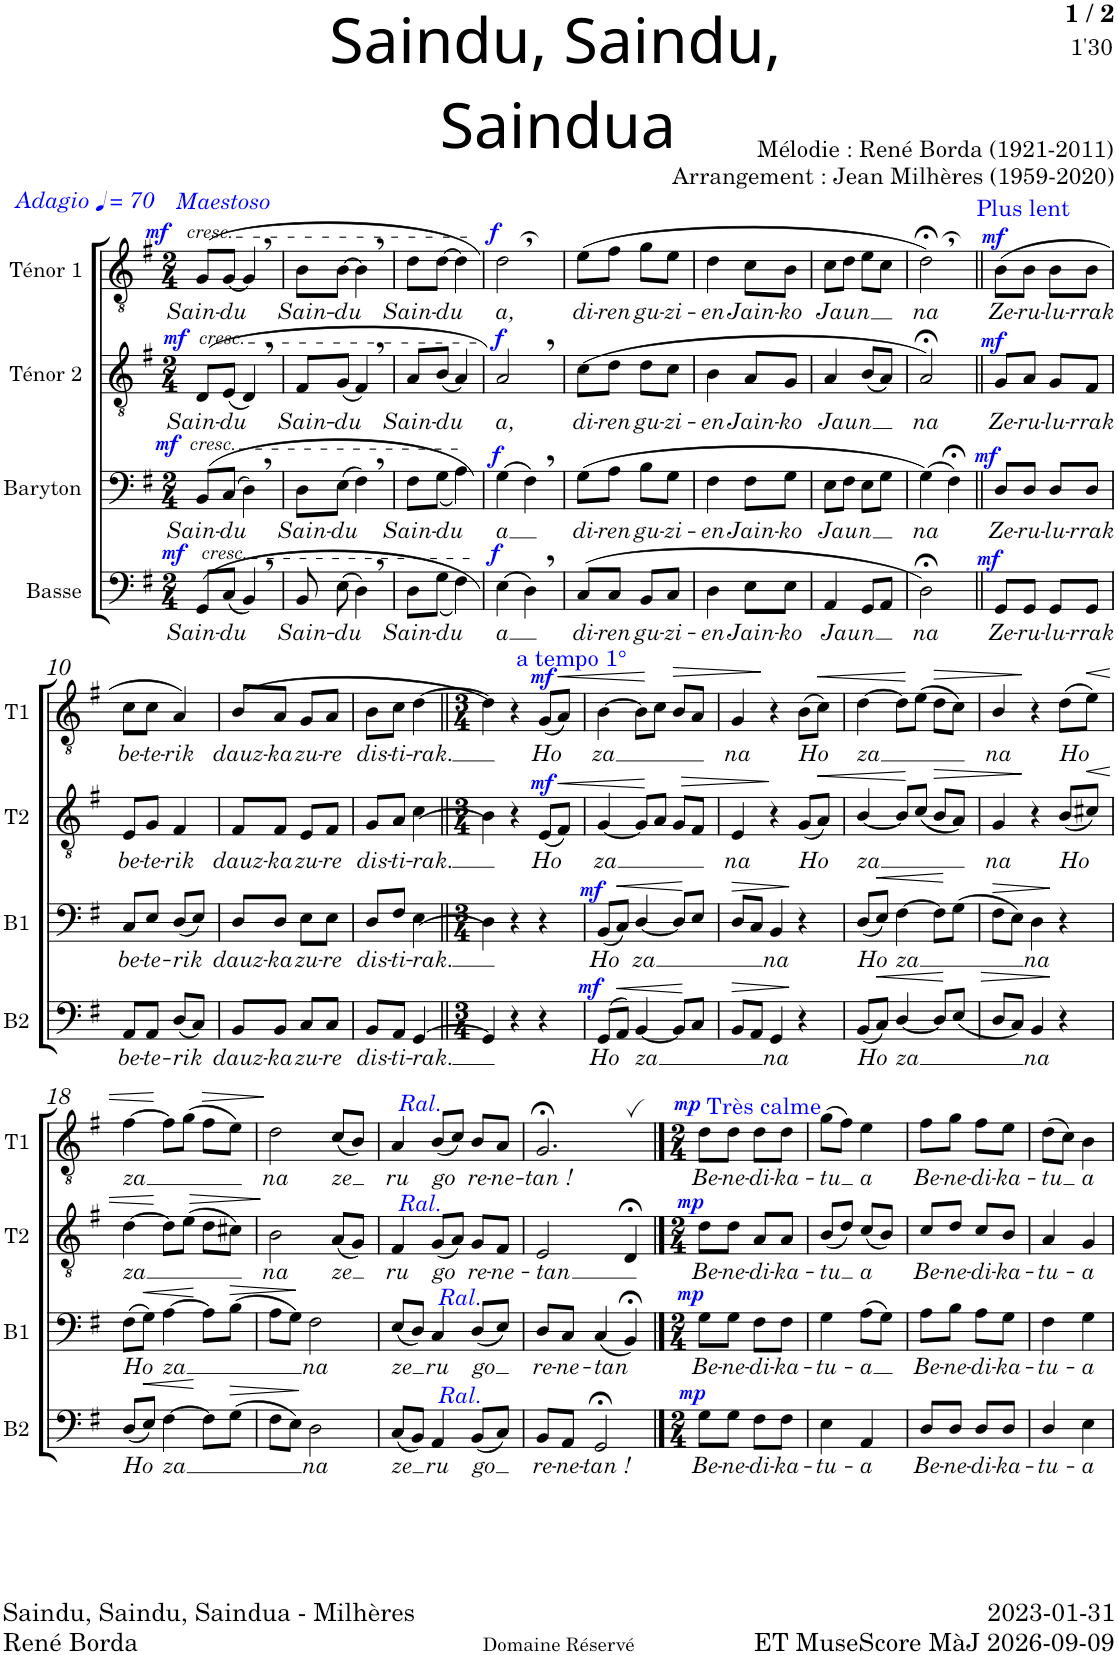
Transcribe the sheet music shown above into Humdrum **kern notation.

**kern	**text	**dynam	**kern	**text	**dynam	**kern	**text	**dynam	**kern	**text	**dynam
*part4	*part4	*part4	*part3	*part3	*part3	*part2	*part2	*part2	*part1	*part1	*part1
*staff4	*staff4	*staff4	*staff3	*staff3	*staff3	*staff2	*staff2	*staff2	*staff1	*staff1	*staff1
*I"Basse	*	*	*I"Baryton	*	*	*I"Ténor 2	*	*	*I"Ténor 1	*	*
*I'B2	*	*	*I'B1	*	*	*I'T2	*	*	*I'T1	*	*
*clefF4	*	*	*clefF4	*	*	*clefGv2	*	*	*clefGv2	*	*
*k[f#]	*	*	*k[f#]	*	*	*k[f#]	*	*	*k[f#]	*	*
*M2/4	*	*	*M2/4	*	*	*M2/4	*	*	*M2/4	*	*
*MM70	*	*	*MM70	*	*	*MM70	*	*	*MM70	*	*
=1	=1	=1	=1	=1	=1	=1	=1	=1	=1	=1	=1
!	!	!	!	!	!	!	!	!	!LO:TX:a:i:t=Adagio	!	!
!	!	!	!	!	!	!	!	!	!LO:TX:a:i:color=#0000FF:t=Maestoso	!	!
!	!	!	!	!	!	!	!	!	!LO:TX:a:i:t=cresc.	!	!
!	!	!	!	!	!	!LO:TX:a:i:t=cresc.	!	!	!	!	!
!	!	!	!LO:TX:a:i:t=cresc.	!	!	!	!	!	!	!	!
!LO:TX:a:i:t=cresc.	!	!	!	!	!	!	!	!	!	!	!
!	!LO:LY:b	!LO:DY:a	!	!LO:LY:b	!LO:DY:a	!	!LO:LY:b	!LO:DY:a	!	!LO:LY:b	!LO:DY:a
(8GG/L	-Sain-	mf	(8BB/L	-Sain-	mf	(>8D/L	-Sain-	mf	(8G/L	-Sain-	mf
!	!LO:LY:b	!	!	!LO:LY:b	!	!	!LO:LY:b	!	!	!LO:LY:b	!
(8C/J	-du	.	(8C/J	-du	.	(8E/J	-du	.	[8G/J	-du	.
4BB,/)	.	.	4D,\)	.	.	4D,/)	.	.	4G,/]	.	.
=2	=2	=2	=2	=2	=2	=2	=2	=2	=2	=2	=2
!	!LO:LY:b	!	!	!LO:LY:b	!	!	!LO:LY:b	!	!	!LO:LY:b	!
8BB/	Sain-	.	8D\L	Sain-	.	8F#/L	Sain-	.	8B\L	Sain-	.
!	!LO:LY:b	!	!	!LO:LY:b	!	!	!LO:LY:b	!	!	!LO:LY:b	!
(8E\	-du	.	(8E\J	-du	.	(8G/J	-du	.	[8B\J	-du	.
4D,\)	.	.	4F#,\)	.	.	4F#,/)	.	.	4B,\]	.	.
=3	=3	=3	=3	=3	=3	=3	=3	=3	=3	=3	=3
!	!LO:LY:b	!	!	!LO:LY:b	!	!	!LO:LY:b	!	!	!LO:LY:b	!
8D\L	Sain-	.	8F#\L	Sain-	.	8A/L	Sain-	.	8d\L	Sain-	.
!	!LO:LY:b	!	!	!LO:LY:b	!	!	!LO:LY:b	!	!	!LO:LY:b	!
(<8G\J	-du	.	(<8G\J	-du	.	(8B/J	-du	.	[8d\J	-du	.
4F#\)	.	.	4A\)	.	.	4A/)	.	.	4d\]	.	.
=4	=4	=4	=4	=4	=4	=4	=4	=4	=4	=4	=4
!	!LO:LY:b	!LO:DY:a	!	!LO:LY:b	!LO:DY:a	!	!LO:LY:b	!LO:DY:a	!	!LO:LY:b	!LO:DY:a
(4E\)	a	f	(4G\)	a	f	2A,/)	a,	f	2d,\)	a,	f
4D,\)	.	.	4F#,\)	.	.	.	.	.	.	.	.
=5	=5	=5	=5	=5	=5	=5	=5	=5	=5	=5	=5
!	!LO:LY:b	!	!	!LO:LY:b	!	!	!LO:LY:b	!	!	!LO:LY:b	!
(8C/L	di-	.	(8G\L	di-	.	(8c\L	-di-	.	(8e\L	-di-	.
!	!LO:LY:b	!	!	!LO:LY:b	!	!	!LO:LY:b	!	!	!LO:LY:b	!
8C/J	-ren	.	8A\J	-ren	.	8d\J	-ren	.	8f#\J	-ren	.
!	!LO:LY:b	!	!	!LO:LY:b	!	!	!LO:LY:b	!	!	!LO:LY:b	!
8BB/L	gu-	.	8B\L	gu-	.	8d\L	gu-	.	8g\L	gu-	.
!	!LO:LY:b	!	!	!LO:LY:b	!	!	!LO:LY:b	!	!	!LO:LY:b	!
8C/J	-zi-	.	8G\J	-zi-	.	8c\J	-zi-	.	8e\J	-zi-	.
=6	=6	=6	=6	=6	=6	=6	=6	=6	=6	=6	=6
!	!LO:LY:b	!	!	!LO:LY:b	!	!	!LO:LY:b	!	!	!LO:LY:b	!
4D\	-en	.	4F#\	-en	.	4B\	-en	.	4d\	-en	.
!	!LO:LY:b	!	!	!LO:LY:b	!	!	!LO:LY:b	!	!	!LO:LY:b	!
8E\L	Jain-	.	8F#\L	Jain-	.	8A/L	Jain-	.	8c\L	Jain-	.
!	!LO:LY:b	!	!	!LO:LY:b	!	!	!LO:LY:b	!	!	!LO:LY:b	!
8E\J	-ko	.	8G\J	-ko	.	8G/J	-ko	.	8B\J	-ko	.
=7	=7	=7	=7	=7	=7	=7	=7	=7	=7	=7	=7
!	!LO:LY:b	!	!	!LO:LY:b	!	!	!LO:LY:b	!	!	!LO:LY:b	!
4AA/	-Jaun	.	8E\L	-Jaun	.	4A/	-Jaun	.	8c\L	-Jaun	.
.	.	.	8F#\J	.	.	.	.	.	8d\J	.	.
8GG/L	.	.	8E\L	.	.	(8B/L	.	.	8e\L	.	.
8AA/J	.	.	8G\J	.	.	8A/J)	.	.	8c\J	.	.
=8	=8	=8	=8	=8	=8	=8	=8	=8	=8	=8	=8
!	!LO:LY:b	!	!	!LO:LY:b	!	!	!LO:LY:b	!	!	!LO:LY:b	!
2D;<\)	na	.	(4G\)	na	.	2A;</)	na	.	2d;<,\)	na	.
.	.	.	4F#;<\)	.	.	.	.	.	.	.	.
!	!	!	!	!	!	!	!	!	!LO:TX:a:color=#0000FF:t=Plus lent	!	!
=9||	=9||	=9||	=9||	=9||	=9||	=9||	=9||	=9||	=9||	=9||	=9||
!	!LO:LY:b	!LO:DY:a	!	!LO:LY:b	!LO:DY:a	!	!LO:LY:b	!LO:DY:a	!	!LO:LY:b	!LO:DY:a
8GG/L	Ze-	mf	8D/L	Ze-	mf	8G/L	Ze-	mf	(8B\L	Ze-	mf
!	!LO:LY:b	!	!	!LO:LY:b	!	!	!LO:LY:b	!	!	!LO:LY:b	!
8GG/J	-ru-	.	8D/J	-ru-	.	8A/J	-ru-	.	8B\J	-ru-	.
!	!LO:LY:b	!	!	!LO:LY:b	!	!	!LO:LY:b	!	!	!LO:LY:b	!
8GG/L	-lu-	.	8D/L	-lu-	.	8G/L	-lu-	.	8B\L	-lu-	.
!	!LO:LY:b	!	!	!LO:LY:b	!	!	!LO:LY:b	!	!	!LO:LY:b	!
8GG/J	-rrak	.	8D/J	-rrak	.	8F#/J	-rrak	.	8B\J	-rrak	.
!!LO:LB:g=z
=10	=10	=10	=10	=10	=10	=10	=10	=10	=10	=10	=10
!	!LO:LY:b	!	!	!LO:LY:b	!	!	!LO:LY:b	!	!	!LO:LY:b	!
8AA/L	be-	.	8C/L	be-	.	8E/L	be-	.	8c\L	be-	.
!	!LO:LY:b	!	!	!LO:LY:b	!	!	!LO:LY:b	!	!	!LO:LY:b	!
8AA/J	-te-	.	8E/J	-te-	.	8G/J	-te-	.	8c\J	-te-	.
!	!LO:LY:b	!	!	!LO:LY:b	!	!	!LO:LY:b	!	!	!LO:LY:b	!
(8D/L	-rik	.	(8D/L	-rik	.	4F#/	-rik	.	4A/)	-rik	.
8C/J)	.	.	8E/J)	.	.	.	.	.	.	.	.
=11	=11	=11	=11	=11	=11	=11	=11	=11	=11	=11	=11
!	!LO:LY:b	!	!	!LO:LY:b	!	!	!LO:LY:b	!	!	!LO:LY:b	!
8BB/L	dauz-	.	8D/L	dauz-	.	8F#/L	dauz-	.	(8B/L	dauz-	.
!	!LO:LY:b	!	!	!LO:LY:b	!	!	!LO:LY:b	!	!	!LO:LY:b	!
8BB/J	-ka	.	8D/J	-ka	.	8F#/J	-ka	.	8A/J	-ka	.
!	!LO:LY:b	!	!	!LO:LY:b	!	!	!LO:LY:b	!	!	!LO:LY:b	!
8C/L	zu-	.	8E\L	zu-	.	8E/L	zu-	.	8G/L	zu-	.
!	!LO:LY:b	!	!	!LO:LY:b	!	!	!LO:LY:b	!	!	!LO:LY:b	!
8C/J	-re	.	8E\J	-re	.	8F#/J	-re	.	8A/J	-re	.
=12	=12	=12	=12	=12	=12	=12	=12	=12	=12	=12	=12
!	!LO:LY:b	!	!	!LO:LY:b	!	!	!LO:LY:b	!	!	!LO:LY:b	!
8BB/L	dis-	.	8D/L	dis-	.	8G/L	dis-	.	8B\L	dis-	.
!	!LO:LY:b	!	!	!LO:LY:b	!	!	!LO:LY:b	!	!	!LO:LY:b	!
8AA/J	-ti-	.	8F#/J	-ti-	.	8A/J	-ti-	.	8c\J	-ti-	.
!	!LO:LY:b	!	!	!LO:LY:b	!	!	!LO:LY:b	!	!	!LO:LY:b	!
[>4GG/	-rak.	.	(4E\	-rak.	.	(4c\	-rak.	.	[4d\	-rak.	.
=13||	=13||	=13||	=13||	=13||	=13||	=13||	=13||	=13||	=13||	=13||	=13||
*M3/4	*	*	*M3/4	*	*	*M3/4	*	*	*M3/4	*	*
*	*	*	*	*	*	*	*	*	*^	*	*
4GG/]	.	.	4D\)	.	.	4B\)	.	.	4d\])	4.ryy	.	.
4r	.	.	4r	.	.	4r	.	.	4r	.	.	.
!	!	!	!	!	!	!	!	!	!	!LO:TX:a:color=#0000FF:t=a tempo 1°	!	!
.	.	.	.	.	.	.	.	.	.	4.ryy	.	.
!	!	!	!	!	!	!	!LO:LY:b	!LO:DY:a	!	!	!LO:LY:b	!LO:DY:a
4r	.	.	4r	.	.	(8E/L	-Ho	mf	(8G/L	.	-Ho	mf
!	!	!	!	!	!	!	!	!LO:HP:b	!	!	!	!LO:HP:b
.	.	.	.	.	.	8F#/J)	.	<	8A/J)	.	.	<
=14	=14	=14	=14	=14	=14	=14	=14	=14	=14	=14	=14	=14
!	!LO:LY:b	!LO:DY:a	!	!LO:LY:b	!LO:DY:a	!	!LO:LY:b	!	!	!	!LO:LY:b	!
*	*	*	*	*	*	*	*	*	*v	*v	*	*
(>8GG/L	-Ho	mf	(8BB/L	-Ho	mf	[4G/	za	.	[4B\	za	.
!	!	!LO:HP:b	!	!	!LO:HP:b	!	!	!	!	!	!
8AA/J)	.	<	8C/J)	.	<	.	.	.	.	.	.
!	!LO:LY:b	!	!	!LO:LY:b	!	!	!	!	!	!	!
[4BB/	za	.	[4D/	za	.	8G/L]	.	.	8B\L]	.	.
.	.	.	.	.	.	8A/J	.	[	8c\J	.	[
!	!	!	!	!	!	!	!	!LO:HP:b	!	!	!LO:HP:b
8BB/L]	.	.	8D/L]	.	.	8G/L	.	>	8B/L	.	>
8C/J	.	[	8E/J	.	[	8F#/J	.	.	8A/J	.	.
=15	=15	=15	=15	=15	=15	=15	=15	=15	=15	=15	=15
!	!	!LO:HP:b	!	!	!LO:HP:b	!	!LO:LY:b	!	!	!LO:LY:b	!
8BB/L	.	>	8D/L	.	>	4E/	na	.	4G/	na	.
8AA/J	.	.	8C/J	.	.	.	.	.	.	.	.
!	!LO:LY:b	!	!	!LO:LY:b	!	!	!	!	!	!	!
4GG/	na	.	4BB/	na	.	4r	.	]	4r	.	]
!	!	!	!	!	!	!	!LO:LY:b	!	!	!LO:LY:b	!
4r	.	]	4r	.	]	(8G/L	Ho	.	(8B\L	Ho	.
!	!	!	!	!	!	!	!	!LO:HP:b	!	!	!LO:HP:b
.	.	.	.	.	.	8A/J)	.	<	8c\J)	.	<
=16	=16	=16	=16	=16	=16	=16	=16	=16	=16	=16	=16
!	!LO:LY:b	!	!	!LO:LY:b	!	!	!LO:LY:b	!	!	!LO:LY:b	!
(8BB/L	Ho	.	(8D/L	Ho	.	[4B/	-za	.	[4d\	-za	.
!	!	!LO:HP:b	!	!	!LO:HP:b	!	!	!	!	!	!
8C/J)	.	<	8E/J)	.	<	.	.	.	.	.	.
!	!LO:LY:b	!	!	!LO:LY:b	!	!	!	!	!	!	!
[4D/	-za	.	[4F#\	-za	.	8B/L]	.	.	8d\L]	.	.
.	.	.	.	.	.	(8c/J	.	[	(8e\J	.	[
!	!	!	!	!	!	!	!	!LO:HP:b	!	!	!LO:HP:b
8D/L]	.	.	8F#\L]	.	.	8B/L	.	>	8d\L	.	>
!	!	!LO:HP:n=1:b	!	!	!	!	!	!	!	!	!
(8E/J	.	[ >	(8G\J	.	[	8A/J)	.	.	8c\J)	.	.
=17	=17	=17	=17	=17	=17	=17	=17	=17	=17	=17	=17
!	!	!	!	!	!LO:HP:b	!	!LO:LY:b	!	!	!LO:LY:b	!
8D/L	.	.	8F#\L	.	>	4G/	na	.	4B/	na	.
8C/J)	.	.	8E\J)	.	.	.	.	.	.	.	.
!	!LO:LY:b	!	!	!LO:LY:b	!	!	!	!	!	!	!
4BB/	na	.	4D\	na	.	4r	.	]	4r	.	]
!	!	!	!	!	!	!	!LO:LY:b	!	!	!LO:LY:b	!
4r	.	]	4r	.	]	(8B/L	Ho	.	(8d\L	Ho	.
!	!	!	!	!	!	!	!	!LO:HP:b	!	!	!LO:HP:b
.	.	.	.	.	.	8c#X/J)	.	<	8e\J)	.	<
!!LO:LB:g=z
=18	=18	=18	=18	=18	=18	=18	=18	=18	=18	=18	=18
!	!LO:LY:b	!	!	!LO:LY:b	!	!	!LO:LY:b	!	!	!LO:LY:b	!
(8D/L	Ho	.	(8F#\L	Ho	.	[4d\	-za	.	[4f#\	-za	.
!	!	!LO:HP:b	!	!	!LO:HP:b	!	!	!	!	!	!
8E/J)	.	<	8G\J)	.	<	.	.	.	.	.	.
!	!LO:LY:b	!	!	!LO:LY:b	!	!	!	!	!	!	!
[4F#\	-za	.	[4A\	-za	.	8d\L]	.	[	8f#\L]	.	[
!	!	!	!	!	!	!	!	!LO:HP:b	!	!	!
.	.	.	.	.	.	(8e\J	.	>	(8g\J	.	.
!	!	!	!	!	!	!	!	!	!	!	!LO:HP:b
8F#\L]	.	[	8A\L]	.	[	8d\L	.	.	8f#\L	.	>
!	!	!LO:HP:b	!	!	!LO:HP:b	!	!	!	!	!	!
(8G\J	.	>	(8B\J	.	>	8c#X\J)	.	.	8e\J)	.	.
=19	=19	=19	=19	=19	=19	=19	=19	=19	=19	=19	=19
!	!	!	!	!	!	!	!LO:LY:b	!	!	!LO:LY:b	!
8F#\L	.	.	8A\L	.	.	2B\	na	.	2d\	na	.
8E\J)	.	.	8G\J)	.	.	.	.	.	.	.	.
!	!LO:LY:b	!	!	!LO:LY:b	!	!	!	!	!	!	!
2D\	na	]	2F#\	na	]	.	.	.	.	.	.
!	!	!	!	!	!	!	!LO:LY:b	!	!	!LO:LY:b	!
.	.	.	.	.	.	(8A/L	-ze	]	(8c/L	-ze	]
.	.	.	.	.	.	8G/J)	.	.	8B/J)	.	.
=20	=20	=20	=20	=20	=20	=20	=20	=20	=20	=20	=20
!	!	!	!	!	!	!	!	!	!LO:TX:a:i:color=#0000FF:t=Ral.	!	!
!	!	!	!	!	!	!LO:TX:a:i:color=#0000FF:t=Ral.	!	!	!	!	!
!	!LO:LY:b	!	!	!LO:LY:b	!	!	!LO:LY:b	!	!	!LO:LY:b	!
(8C/L	-ze	.	(8E/L	-ze	.	4F#/	ru	.	4A/	ru	.
8BB/J)	.	.	8D/J)	.	.	.	.	.	.	.	.
!	!	!	!LO:TX:a:i:color=#0000FF:t=Ral.	!	!	!	!	!	!	!	!
!LO:TX:a:i:color=#0000FF:t=Ral.	!	!	!	!	!	!	!	!	!	!	!
!	!LO:LY:b	!	!	!LO:LY:b	!	!	!LO:LY:b	!	!	!LO:LY:b	!
4AA/	ru	.	4C/	ru	.	(8G/L	go	.	(8B/L	go	.
.	.	.	.	.	.	8A/J)	.	.	8c/J)	.	.
!	!LO:LY:b	!	!	!LO:LY:b	!	!	!LO:LY:b	!	!	!LO:LY:b	!
(8BB/L	go	.	(8D/L	go	.	8G/L	re-	.	8B/L	re-	.
!	!	!	!	!	!	!	!LO:LY:b	!	!	!LO:LY:b	!
8C/J)	.	.	8E/J)	.	.	8F#/J	-ne-	.	8A/J	-ne-	.
=21	=21	=21	=21	=21	=21	=21	=21	=21	=21	=21	=21
!	!LO:LY:b	!	!	!LO:LY:b	!	!	!LO:LY:b	!	!	!LO:LY:b	!
8BB/L	re-	.	8D/L	re-	.	2E/	-tan	.	2.G;<,/	-tan !	.
!	!LO:LY:b	!	!	!LO:LY:b	!	!	!	!	!	!	!
8AA/J	-ne-	.	8C/J	-ne-	.	.	.	.	.	.	.
!	!LO:LY:b	!	!	!LO:LY:b	!	!	!	!	!	!	!
2GG;</	-tan !	.	(4C/	-tan	.	.	.	.	.	.	.
.	.	.	4BB;</)	.	.	4D;</	.	.	.	.	.
==22	==22	==22	==22	==22	==22	==22	==22	==22	==22	==22	==22
*M2/4	*	*	*M2/4	*	*	*M2/4	*	*	*M2/4	*	*
!	!	!	!	!	!	!	!	!	!LO:TX:a:color=#0000FF:t=Très calme	!	!
!	!LO:LY:b	!LO:DY:a	!	!LO:LY:b	!LO:DY:a	!	!LO:LY:b	!LO:DY:a	!	!LO:LY:b	!LO:DY:a
8G\L	Be-	mp	8G\L	Be-	mp	8d\L	Be-	mp	8d\L	Be-	mp
!	!LO:LY:b	!	!	!LO:LY:b	!	!	!LO:LY:b	!	!	!LO:LY:b	!
8G\J	-ne-	.	8G\J	-ne-	.	8d\J	-ne-	.	8d\J	-ne-	.
!	!LO:LY:b	!	!	!LO:LY:b	!	!	!LO:LY:b	!	!	!LO:LY:b	!
8F#\L	-di-	.	8F#\L	-di-	.	8A/L	-di-	.	8d\L	-di-	.
!	!LO:LY:b	!	!	!LO:LY:b	!	!	!LO:LY:b	!	!	!LO:LY:b	!
8F#\J	-ka-	.	8F#\J	-ka-	.	8A/J	-ka-	.	8d\J	-ka-	.
=23	=23	=23	=23	=23	=23	=23	=23	=23	=23	=23	=23
!	!LO:LY:b	!	!	!LO:LY:b	!	!	!LO:LY:b	!	!	!LO:LY:b	!
4E\	-tu-	.	4G\	-tu-	.	(8B/L	-tu	.	(8g\L	-tu	.
.	.	.	.	.	.	8d/J)	.	.	8f#\J)	.	.
!	!LO:LY:b	!	!	!LO:LY:b	!	!	!LO:LY:b	!	!	!LO:LY:b	!
4AA/	-a	.	(8A\L	-a	.	(8c/L	a	.	4e\	a	.
.	.	.	8G\J)	.	.	8B/J)	.	.	.	.	.
=24	=24	=24	=24	=24	=24	=24	=24	=24	=24	=24	=24
!	!LO:LY:b	!	!	!LO:LY:b	!	!	!LO:LY:b	!	!	!LO:LY:b	!
8D/L	Be-	.	8A\L	Be-	.	8c/L	Be-	.	8f#\L	Be-	.
!	!LO:LY:b	!	!	!LO:LY:b	!	!	!LO:LY:b	!	!	!LO:LY:b	!
8D/J	-ne-	.	8B\J	-ne-	.	8d/J	-ne-	.	8g\J	-ne-	.
!	!LO:LY:b	!	!	!LO:LY:b	!	!	!LO:LY:b	!	!	!LO:LY:b	!
8D/L	-di-	.	8A\L	-di-	.	8c/L	-di-	.	8f#\L	-di-	.
!	!LO:LY:b	!	!	!LO:LY:b	!	!	!LO:LY:b	!	!	!LO:LY:b	!
8D/J	-ka-	.	8G\J	-ka-	.	8B/J	-ka-	.	8e\J	-ka-	.
=25	=25	=25	=25	=25	=25	=25	=25	=25	=25	=25	=25
!	!LO:LY:b	!	!	!LO:LY:b	!	!	!LO:LY:b	!	!	!LO:LY:b	!
4D/	-tu-	.	4F#\	-tu-	.	4A/	-tu-	.	(8d\L	-tu	.
.	.	.	.	.	.	.	.	.	8c\J)	.	.
!	!LO:LY:b	!	!	!LO:LY:b	!	!	!LO:LY:b	!	!	!LO:LY:b	!
4E\	-a	.	4G\	-a	.	4G/	-a	.	4B\	a	.
=	=	=	=	=	=	=	=	=	=	=	=
*-	*-	*-	*-	*-	*-	*-	*-	*-	*-	*-	*-
